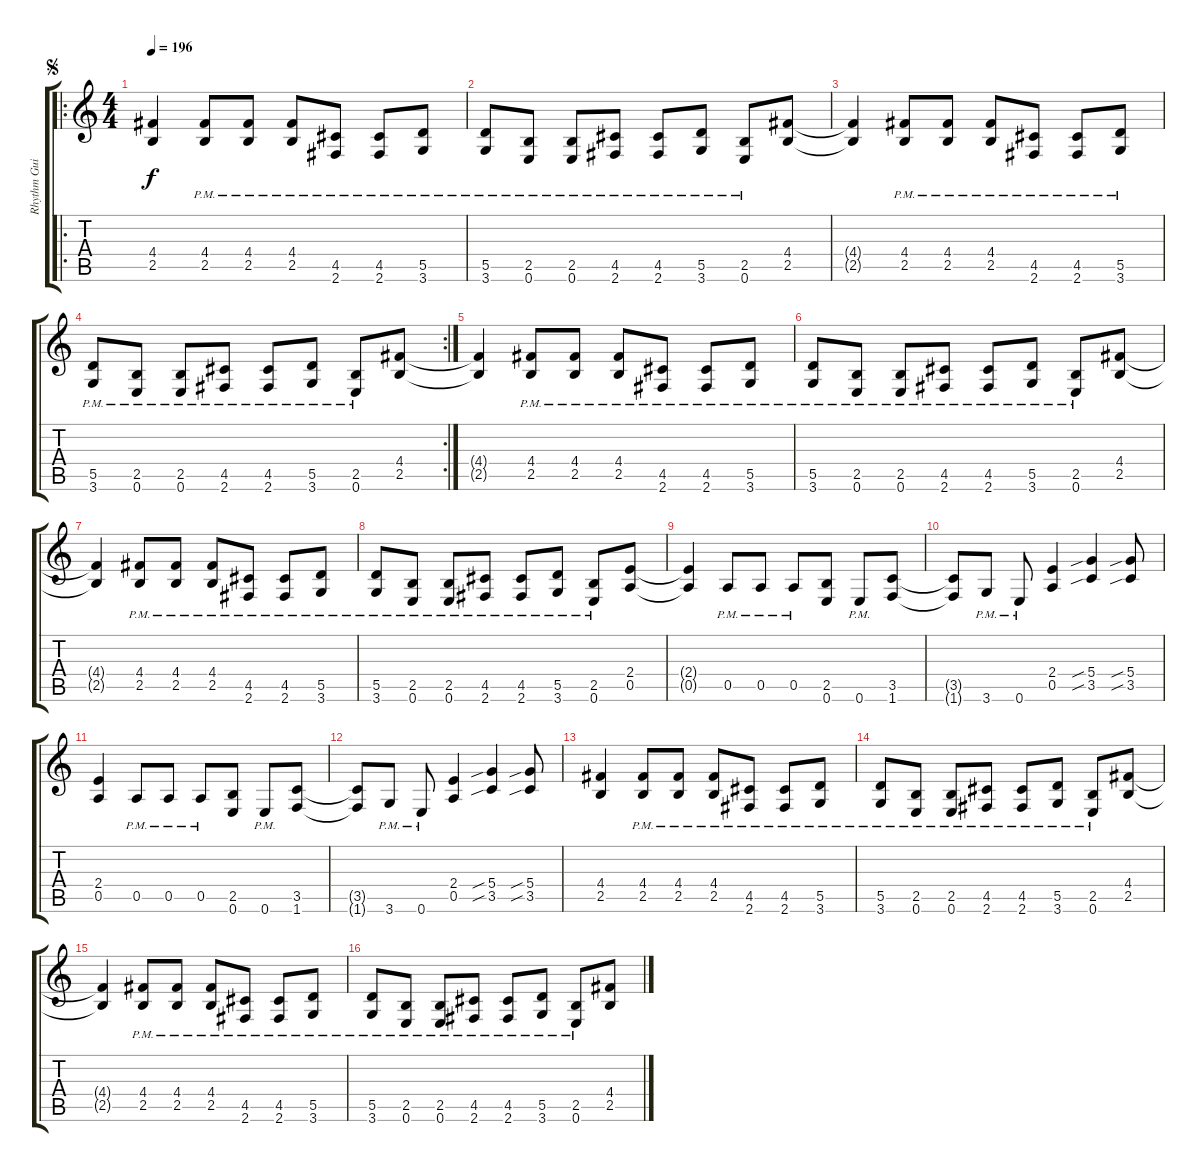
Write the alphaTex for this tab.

\track ("Rhythm Guitar (Mustaine)" "Rhythm Gui") {instrument distortionguitar}
\staff {score tabs}
\tuning (E4 B3 G3 D3 A2 E2) {hide}
\ro
\ts (4 4)
\jump segno
\tempo 196
\clef g2
\ks c
(4.4{t} 2.5{t}).4{dy f} (4.4 2.5{pm}).8 (4.4 2.5{pm}).8 (4.4 2.5{pm}).8 (4.5 2.6{pm}).8 (4.5 2.6{pm}).8 (5.5 3.6{pm}).8 |
(5.5 3.6{pm}).8 (2.5 0.6{pm}).8 (2.5 0.6{pm}).8 (4.5 2.6{pm}).8 (4.5 2.6{pm}).8 (5.5 3.6{pm}).8 (2.5 0.6{pm}).8 (4.4 2.5).8 |
(4.4{t} 2.5{t}).4 (4.4 2.5{pm}).8 (4.4 2.5{pm}).8 (4.4 2.5{pm}).8 (4.5 2.6{pm}).8 (4.5 2.6{pm}).8 (5.5 3.6{pm}).8 |
\rc 2
(5.5 3.6{pm}).8 (2.5 0.6{pm}).8 (2.5 0.6{pm}).8 (4.5 2.6{pm}).8 (4.5 2.6{pm}).8 (5.5 3.6{pm}).8 (2.5 0.6{pm}).8 (4.4 2.5).8 |
(4.4{t} 2.5{t}).4 (4.4 2.5{pm}).8 (4.4 2.5{pm}).8 (4.4 2.5{pm}).8 (4.5 2.6{pm}).8 (4.5 2.6{pm}).8 (5.5 3.6{pm}).8 |
(5.5 3.6{pm}).8 (2.5 0.6{pm}).8 (2.5 0.6{pm}).8 (4.5 2.6{pm}).8 (4.5 2.6{pm}).8 (5.5 3.6{pm}).8 (2.5 0.6{pm}).8 (4.4 2.5).8 |
(4.4{t} 2.5{t}).4 (4.4 2.5{pm}).8 (4.4 2.5{pm}).8 (4.4 2.5{pm}).8 (4.5 2.6{pm}).8 (4.5 2.6{pm}).8 (5.5 3.6{pm}).8 |
(5.5 3.6{pm}).8 (2.5 0.6{pm}).8 (2.5 0.6{pm}).8 (4.5 2.6{pm}).8 (4.5 2.6{pm}).8 (5.5 3.6{pm}).8 (2.5 0.6{pm}).8 (2.4 0.5).8 |
(2.4{t} 0.5{t}).4 0.5{pm}.8 0.5{pm}.8 0.5{pm}.8 (2.5 0.6).8 0.6{pm}.8 (3.5 1.6).8 |
(3.5{t} 1.6{t}).8 3.6{pm}.8 0.6{pm}.8 (2.4 0.5).4 (5.4{sib} 3.5{sib}).4 (5.4{sib} 3.5{sib}).8 |
(2.4 0.5).4 0.5{pm}.8 0.5{pm}.8 0.5{pm}.8 (2.5 0.6).8 0.6{pm}.8 (3.5 1.6).8 |
(3.5{t} 1.6{t}).8 3.6{pm}.8 0.6{pm}.8 (2.4 0.5).4 (5.4{sib} 3.5{sib}).4 (5.4{sib} 3.5{sib}).8 |
(4.4 2.5).4 (4.4 2.5{pm}).8 (4.4 2.5{pm}).8 (4.4 2.5{pm}).8 (4.5 2.6{pm}).8 (4.5 2.6{pm}).8 (5.5 3.6{pm}).8 |
(5.5 3.6{pm}).8 (2.5 0.6{pm}).8 (2.5 0.6{pm}).8 (4.5 2.6{pm}).8 (4.5 2.6{pm}).8 (5.5 3.6{pm}).8 (2.5 0.6{pm}).8 (4.4 2.5).8 |
(4.4{t} 2.5{t}).4 (4.4 2.5{pm}).8 (4.4 2.5{pm}).8 (4.4 2.5{pm}).8 (4.5 2.6{pm}).8 (4.5 2.6{pm}).8 (5.5 3.6{pm}).8 |
(5.5 3.6{pm}).8 (2.5 0.6{pm}).8 (2.5 0.6{pm}).8 (4.5 2.6{pm}).8 (4.5 2.6{pm}).8 (5.5 3.6{pm}).8 (2.5 0.6{pm}).8 (4.4 2.5).8
